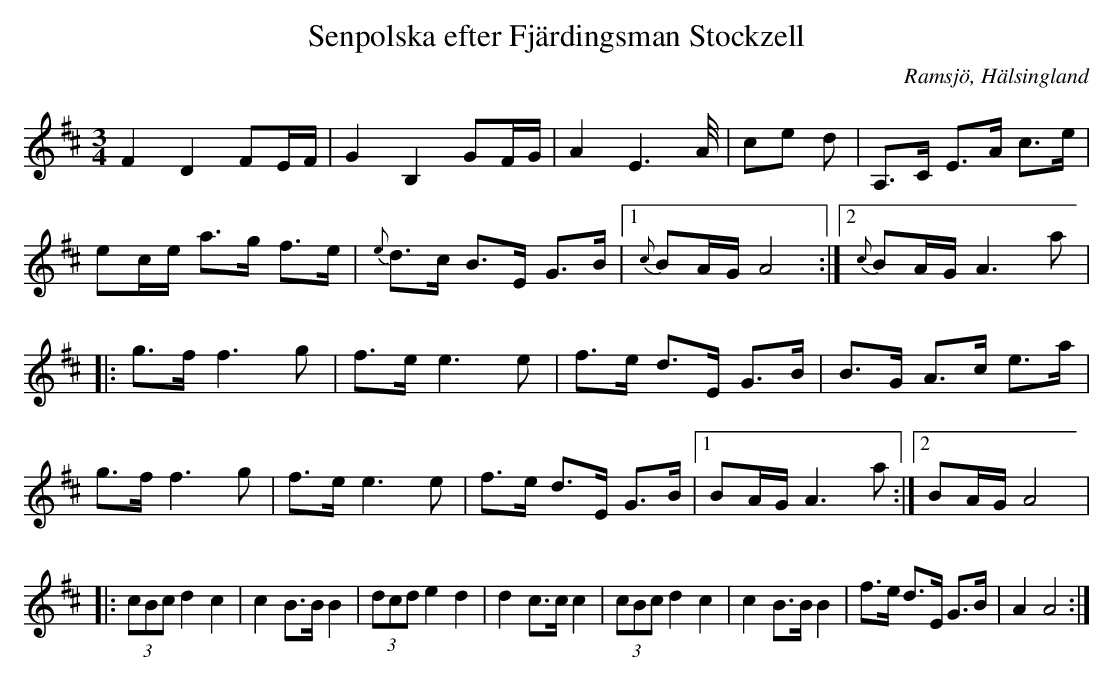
X:1
T: Senpolska efter Fjärdingsman Stockzell
O: Ramsjö, Hälsingland
M:3/4
L:1/8
K:D
F2 D2 FE/F/|G2 B,2 GF/G/|A2 E2>A/2|ce d|A,>C E>A c>e|ec/e/ a>g f>e| {e}d>c B>E G>B |1 {c}BA/G/ A4:|2{c}BA/G/ A2>a2|
|:g>f f2>g2|f>e e2>e2|f>e d>E G>B|B>G A>c e>a|g>f f2>g2|f>e e2>e2|f>e d>E G>B|1 BA/G/ A2>a2:|2 BA/G/ A4|
|:(3cBc d2 c2|c2 B>B B2|(3dcd e2 d2|d2 c>c c2|(3cBc d2 c2|c2 B>B B2|f>e d>E G>B|A2 A4:|
